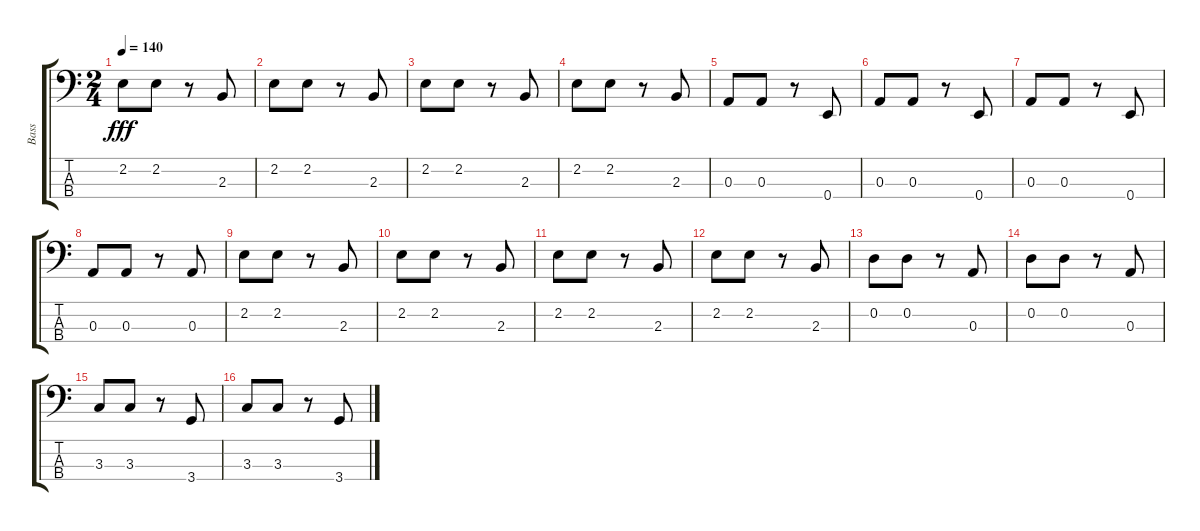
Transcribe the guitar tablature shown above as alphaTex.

\track ("Bass" "Bass") {instrument electricbassfinger}
\staff {score tabs}
\tuning (G2 D2 A1 E1) {hide}
\ts (2 4)
\tempo 140
\clef f4
\ks c
2.2.8{dy fff} 2.2.8 r.8 2.3.8 |
2.2.8 2.2.8 r.8 2.3.8 |
2.2.8 2.2.8 r.8 2.3.8 |
2.2.8 2.2.8 r.8 2.3.8 |
0.3.8 0.3.8 r.8 0.4.8 |
0.3.8 0.3.8 r.8 0.4.8 |
0.3.8 0.3.8 r.8 0.4.8 |
0.3.8 0.3.8 r.8 0.3.8 |
2.2.8 2.2.8 r.8 2.3.8 |
2.2.8 2.2.8 r.8 2.3.8 |
2.2.8 2.2.8 r.8 2.3.8 |
2.2.8 2.2.8 r.8 2.3.8 |
0.2.8 0.2.8 r.8 0.3.8 |
0.2.8 0.2.8 r.8 0.3.8 |
3.3.8 3.3.8 r.8 3.4.8 |
3.3.8 3.3.8 r.8 3.4.8
